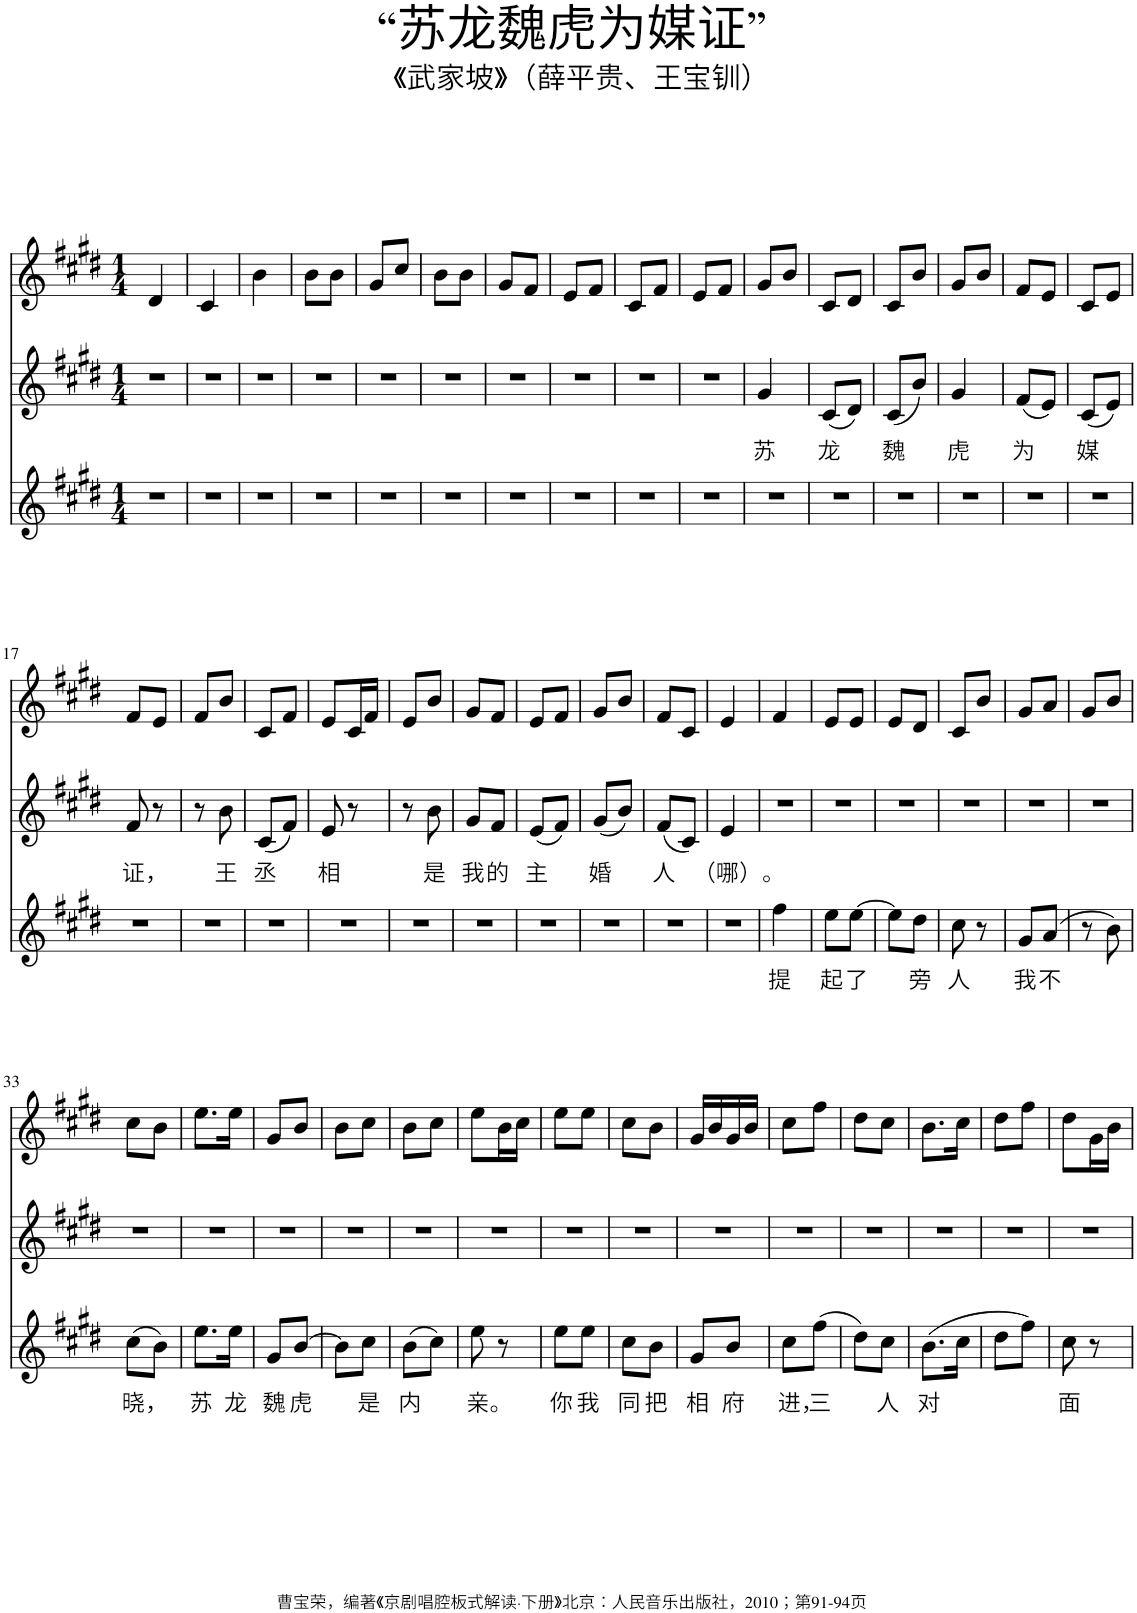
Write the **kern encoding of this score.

**kern	**text	**kern	**text	**kern
*part3	*part3	*part2	*part2	*part1
*staff3	*staff3	*staff2	*staff2	*staff1
*I"Piano	*	*I"Piano	*	*I"Piano
*I'Pno	*	*I'Pno	*	*I'Pno
*clefG2	*	*clefG2	*	*clefG2
*k[f#c#g#d#]	*	*k[f#c#g#d#]	*	*k[f#c#g#d#]
*M1/4	*	*M1/4	*	*M1/4
=1	=1	=1	=1	=1
4r	.	4r	.	4d#/
=2	=2	=2	=2	=2
4r	.	4r	.	4c#/
=3	=3	=3	=3	=3
4r	.	4r	.	4b\
=4	=4	=4	=4	=4
4r	.	4r	.	8b\L
.	.	.	.	8b\J
=5	=5	=5	=5	=5
4r	.	4r	.	8g#/L
.	.	.	.	8cc#/J
=6	=6	=6	=6	=6
4r	.	4r	.	8b\L
.	.	.	.	8b\J
=7	=7	=7	=7	=7
4r	.	4r	.	8g#/L
.	.	.	.	8f#/J
=8	=8	=8	=8	=8
4r	.	4r	.	8e/L
.	.	.	.	8f#/J
=9	=9	=9	=9	=9
4r	.	4r	.	8c#/L
.	.	.	.	8f#/J
=10	=10	=10	=10	=10
4r	.	4r	.	8e/L
.	.	.	.	8f#/J
=11	=11	=11	=11	=11
!	!	!	!LO:LY:b	!
4r	.	4g#/	苏	8g#/L
.	.	.	.	8b/J
=12	=12	=12	=12	=12
!	!	!	!LO:LY:b	!
4r	.	(8c#/L	龙	8c#/L
.	.	8d#/J)	.	8d#/J
=13	=13	=13	=13	=13
!	!	!	!LO:LY:b	!
4r	.	(8c#/L	魏	8c#/L
.	.	8b/J)	.	8b/J
=14	=14	=14	=14	=14
!	!	!	!LO:LY:b	!
4r	.	4g#/	虎	8g#/L
.	.	.	.	8b/J
=15	=15	=15	=15	=15
!	!	!	!LO:LY:b	!
4r	.	(8f#/L	为	8f#/L
.	.	8e/J)	.	8e/J
=16	=16	=16	=16	=16
!	!	!	!LO:LY:b	!
4r	.	(8c#/L	媒	8c#/L
.	.	8e/J)	.	8e/J
!!LO:LB:g=z
=17	=17	=17	=17	=17
!	!	!	!LO:LY:b	!
4r	.	8f#/	证，	8f#/L
.	.	8r	.	8e/J
=18	=18	=18	=18	=18
4r	.	8r	.	8f#/L
!	!	!	!LO:LY:b	!
.	.	8b\	王	8b/J
=19	=19	=19	=19	=19
!	!	!	!LO:LY:b	!
4r	.	(8c#/L	丞	8c#/L
.	.	8f#/J)	.	8f#/J
=20	=20	=20	=20	=20
!	!	!	!LO:LY:b	!
4r	.	8e/	相	8e/L
.	.	8r	.	16c#/L
.	.	.	.	16f#/JJ
=21	=21	=21	=21	=21
4r	.	8r	.	8e/L
!	!	!	!LO:LY:b	!
.	.	8b\	是	8b/J
=22	=22	=22	=22	=22
!	!	!	!LO:LY:b	!
4r	.	8g#/L	我	8g#/L
!	!	!	!LO:LY:b	!
.	.	8f#/J	的	8f#/J
=23	=23	=23	=23	=23
!	!	!	!LO:LY:b	!
4r	.	(8e/L	主	8e/L
.	.	8f#/J)	.	8f#/J
=24	=24	=24	=24	=24
!	!	!	!LO:LY:b	!
4r	.	(8g#/L	婚	8g#/L
.	.	8b/J)	.	8b/J
=25	=25	=25	=25	=25
!	!	!	!LO:LY:b	!
4r	.	(8f#/L	人	8f#/L
.	.	8c#/J)	.	8c#/J
=26	=26	=26	=26	=26
!	!	!	!LO:LY:b	!
4r	.	4e/	（哪）。	4e/
=27	=27	=27	=27	=27
!	!LO:LY:b	!	!	!
4ff#\	提	4r	.	4f#/
=28	=28	=28	=28	=28
!	!LO:LY:b	!	!	!
8ee\L	起	4r	.	8e/L
!	!LO:LY:b	!	!	!
[8ee\J	了	.	.	8e/J
=29	=29	=29	=29	=29
8ee\L]	.	4r	.	8e/L
!	!LO:LY:b	!	!	!
8dd#\J	旁	.	.	8d#/J
=30	=30	=30	=30	=30
!	!LO:LY:b	!	!	!
8cc#\	人	4r	.	8c#/L
8r	.	.	.	8b/J
=31	=31	=31	=31	=31
!	!LO:LY:b	!	!	!
8g#/L	我	4r	.	8g#/L
!	!LO:LY:b	!	!	!
(8a/J	不	.	.	8a/J
=32	=32	=32	=32	=32
8r	.	4r	.	8g#/L
8b\)	.	.	.	8b/J
!!LO:LB:g=z
=33	=33	=33	=33	=33
!	!LO:LY:b	!	!	!
(8cc#\L	晓，	4r	.	8cc#\L
8b\J)	.	.	.	8b\J
=34	=34	=34	=34	=34
!	!LO:LY:b	!	!	!
8.ee\L	苏	4r	.	8.ee\L
!	!LO:LY:b	!	!	!
16ee\Jk	龙	.	.	16ee\Jk
=35	=35	=35	=35	=35
!	!LO:LY:b	!	!	!
8g#/L	魏	4r	.	8g#/L
!	!LO:LY:b	!	!	!
[8b/J	虎	.	.	8b/J
=36	=36	=36	=36	=36
8b\L]	.	4r	.	8b\L
!	!LO:LY:b	!	!	!
8cc#\J	是	.	.	8cc#\J
=37	=37	=37	=37	=37
!	!LO:LY:b	!	!	!
(8b\L	内	4r	.	8b\L
8cc#\J)	.	.	.	8cc#\J
=38	=38	=38	=38	=38
!	!LO:LY:b	!	!	!
8ee\	亲。	4r	.	8ee\L
8r	.	.	.	16b\L
.	.	.	.	16cc#\JJ
=39	=39	=39	=39	=39
!	!LO:LY:b	!	!	!
8ee\L	你	4r	.	8ee\L
!	!LO:LY:b	!	!	!
8ee\J	我	.	.	8ee\J
=40	=40	=40	=40	=40
!	!LO:LY:b	!	!	!
8cc#\L	同	4r	.	8cc#\L
!	!LO:LY:b	!	!	!
8b\J	把	.	.	8b\J
=41	=41	=41	=41	=41
!	!LO:LY:b	!	!	!
8g#/L	相	4r	.	16g#/LL
.	.	.	.	16b/
!	!LO:LY:b	!	!	!
8b/J	府	.	.	16g#/
.	.	.	.	16b/JJ
=42	=42	=42	=42	=42
!	!LO:LY:b	!	!	!
8cc#\L	进，	4r	.	8cc#\L
!	!LO:LY:b	!	!	!
(8ff#\J	三	.	.	8ff#\J
=43	=43	=43	=43	=43
8dd#\L)	.	4r	.	8dd#\L
!	!LO:LY:b	!	!	!
8cc#\J	人	.	.	8cc#\J
=44	=44	=44	=44	=44
!	!LO:LY:b	!	!	!
(8.b\L	对	4r	.	8.b\L
16cc#\Jk	.	.	.	16cc#\Jk
=45	=45	=45	=45	=45
8dd#\L	.	4r	.	8dd#\L
8ff#\J)	.	.	.	8ff#\J
=46	=46	=46	=46	=46
!	!LO:LY:b	!	!	!
8cc#\	面	4r	.	8dd#\L
8r	.	.	.	16g#\L
.	.	.	.	16b\JJ
=	=	=	=	=
*-	*-	*-	*-	*-
